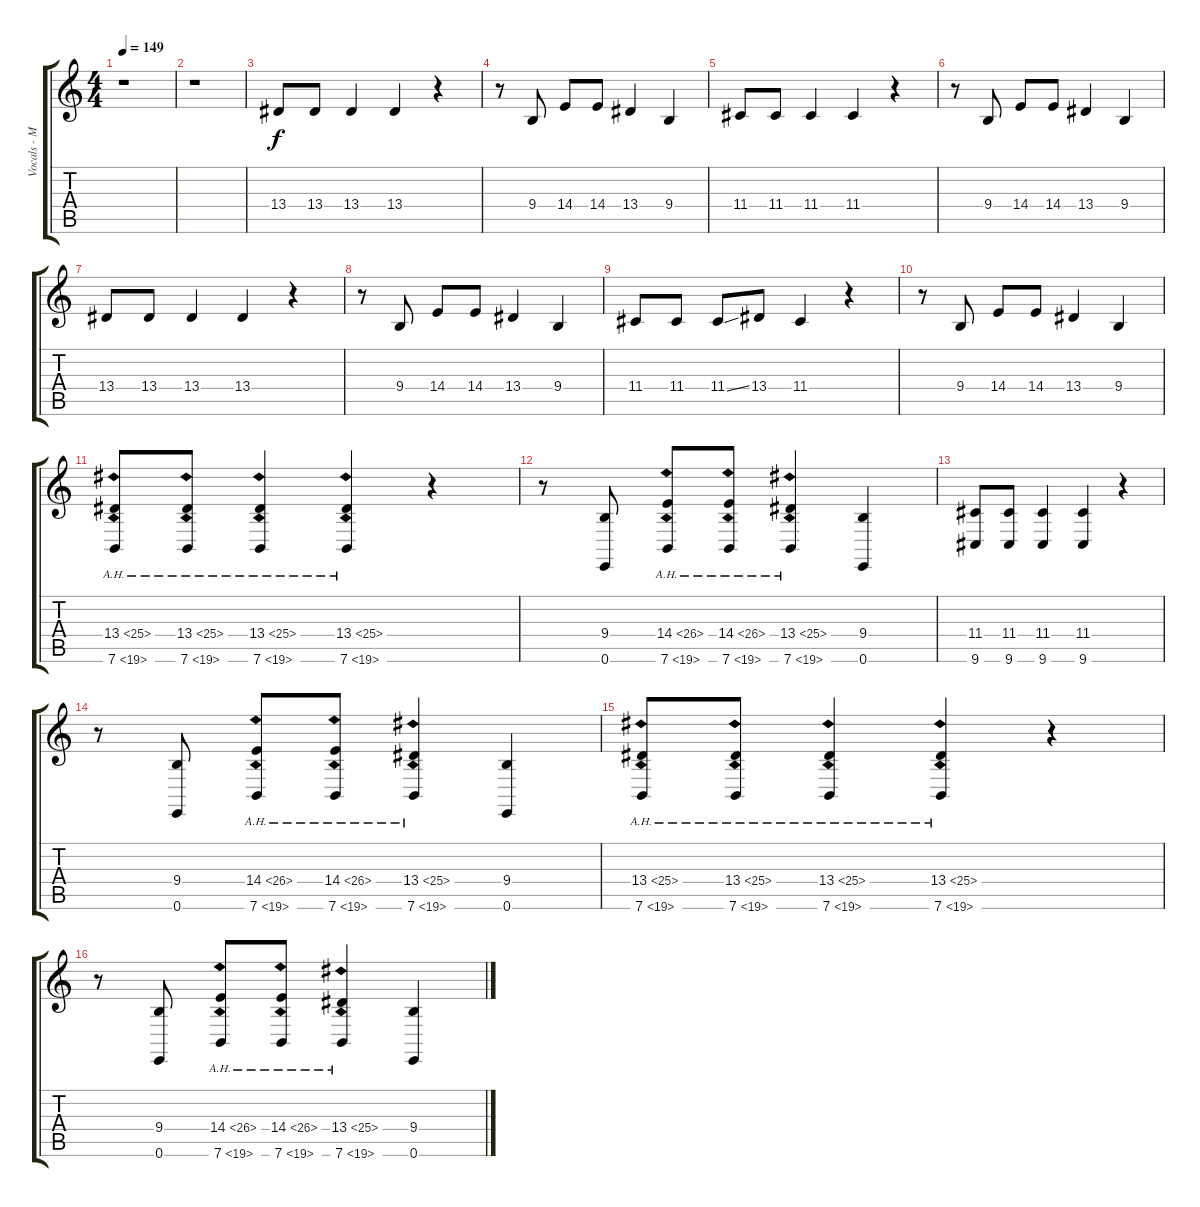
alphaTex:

\track ("Vocals - Mark" "Vocals - M") {instrument altosax}
\staff {score tabs}
\tuning (E4 B3 G3 D3 A2 E2) {hide}
\ts (4 4)
\tempo 149
\clef g2
\ks c
r.1{dy f} |
r.1 |
13.4.8 13.4.8 13.4.4 13.4.4 r.4 |
r.8 9.4.8 14.4.8 14.4.8 13.4.4 9.4.4 |
11.4.8 11.4.8 11.4.4 11.4.4 r.4 |
r.8 9.4.8 14.4.8 14.4.8 13.4.4 9.4.4 |
13.4.8 13.4.8 13.4.4 13.4.4 r.4 |
r.8 9.4.8 14.4.8 14.4.8 13.4.4 9.4.4 |
11.4.8 11.4.8 11.4{ss}.8 13.4.8 11.4.4 r.4 |
r.8 9.4.8 14.4.8 14.4.8 13.4.4 9.4.4 |
(13.4{ah 12} 7.6{ah 12}).8 (13.4{ah 12} 7.6{ah 12}).8 (13.4{ah 12} 7.6{ah 12}).4 (13.4{ah 12} 7.6{ah 12}).4 r.4 |
r.8 (9.4 0.6).8 (14.4{ah 12} 7.6{ah 12}).8 (14.4{ah 12} 7.6{ah 12}).8 (13.4{ah 12} 7.6{ah 12}).4 (9.4 0.6).4 |
(11.4 9.6).8 (11.4 9.6).8 (11.4 9.6).4 (11.4 9.6).4 r.4 |
r.8 (9.4 0.6).8 (14.4{ah 12} 7.6{ah 12}).8 (14.4{ah 12} 7.6{ah 12}).8 (13.4{ah 12} 7.6{ah 12}).4 (9.4 0.6).4 |
(13.4{ah 12} 7.6{ah 12}).8 (13.4{ah 12} 7.6{ah 12}).8 (13.4{ah 12} 7.6{ah 12}).4 (13.4{ah 12} 7.6{ah 12}).4 r.4 |
r.8 (9.4 0.6).8 (14.4{ah 12} 7.6{ah 12}).8 (14.4{ah 12} 7.6{ah 12}).8 (13.4{ah 12} 7.6{ah 12}).4 (9.4 0.6).4
